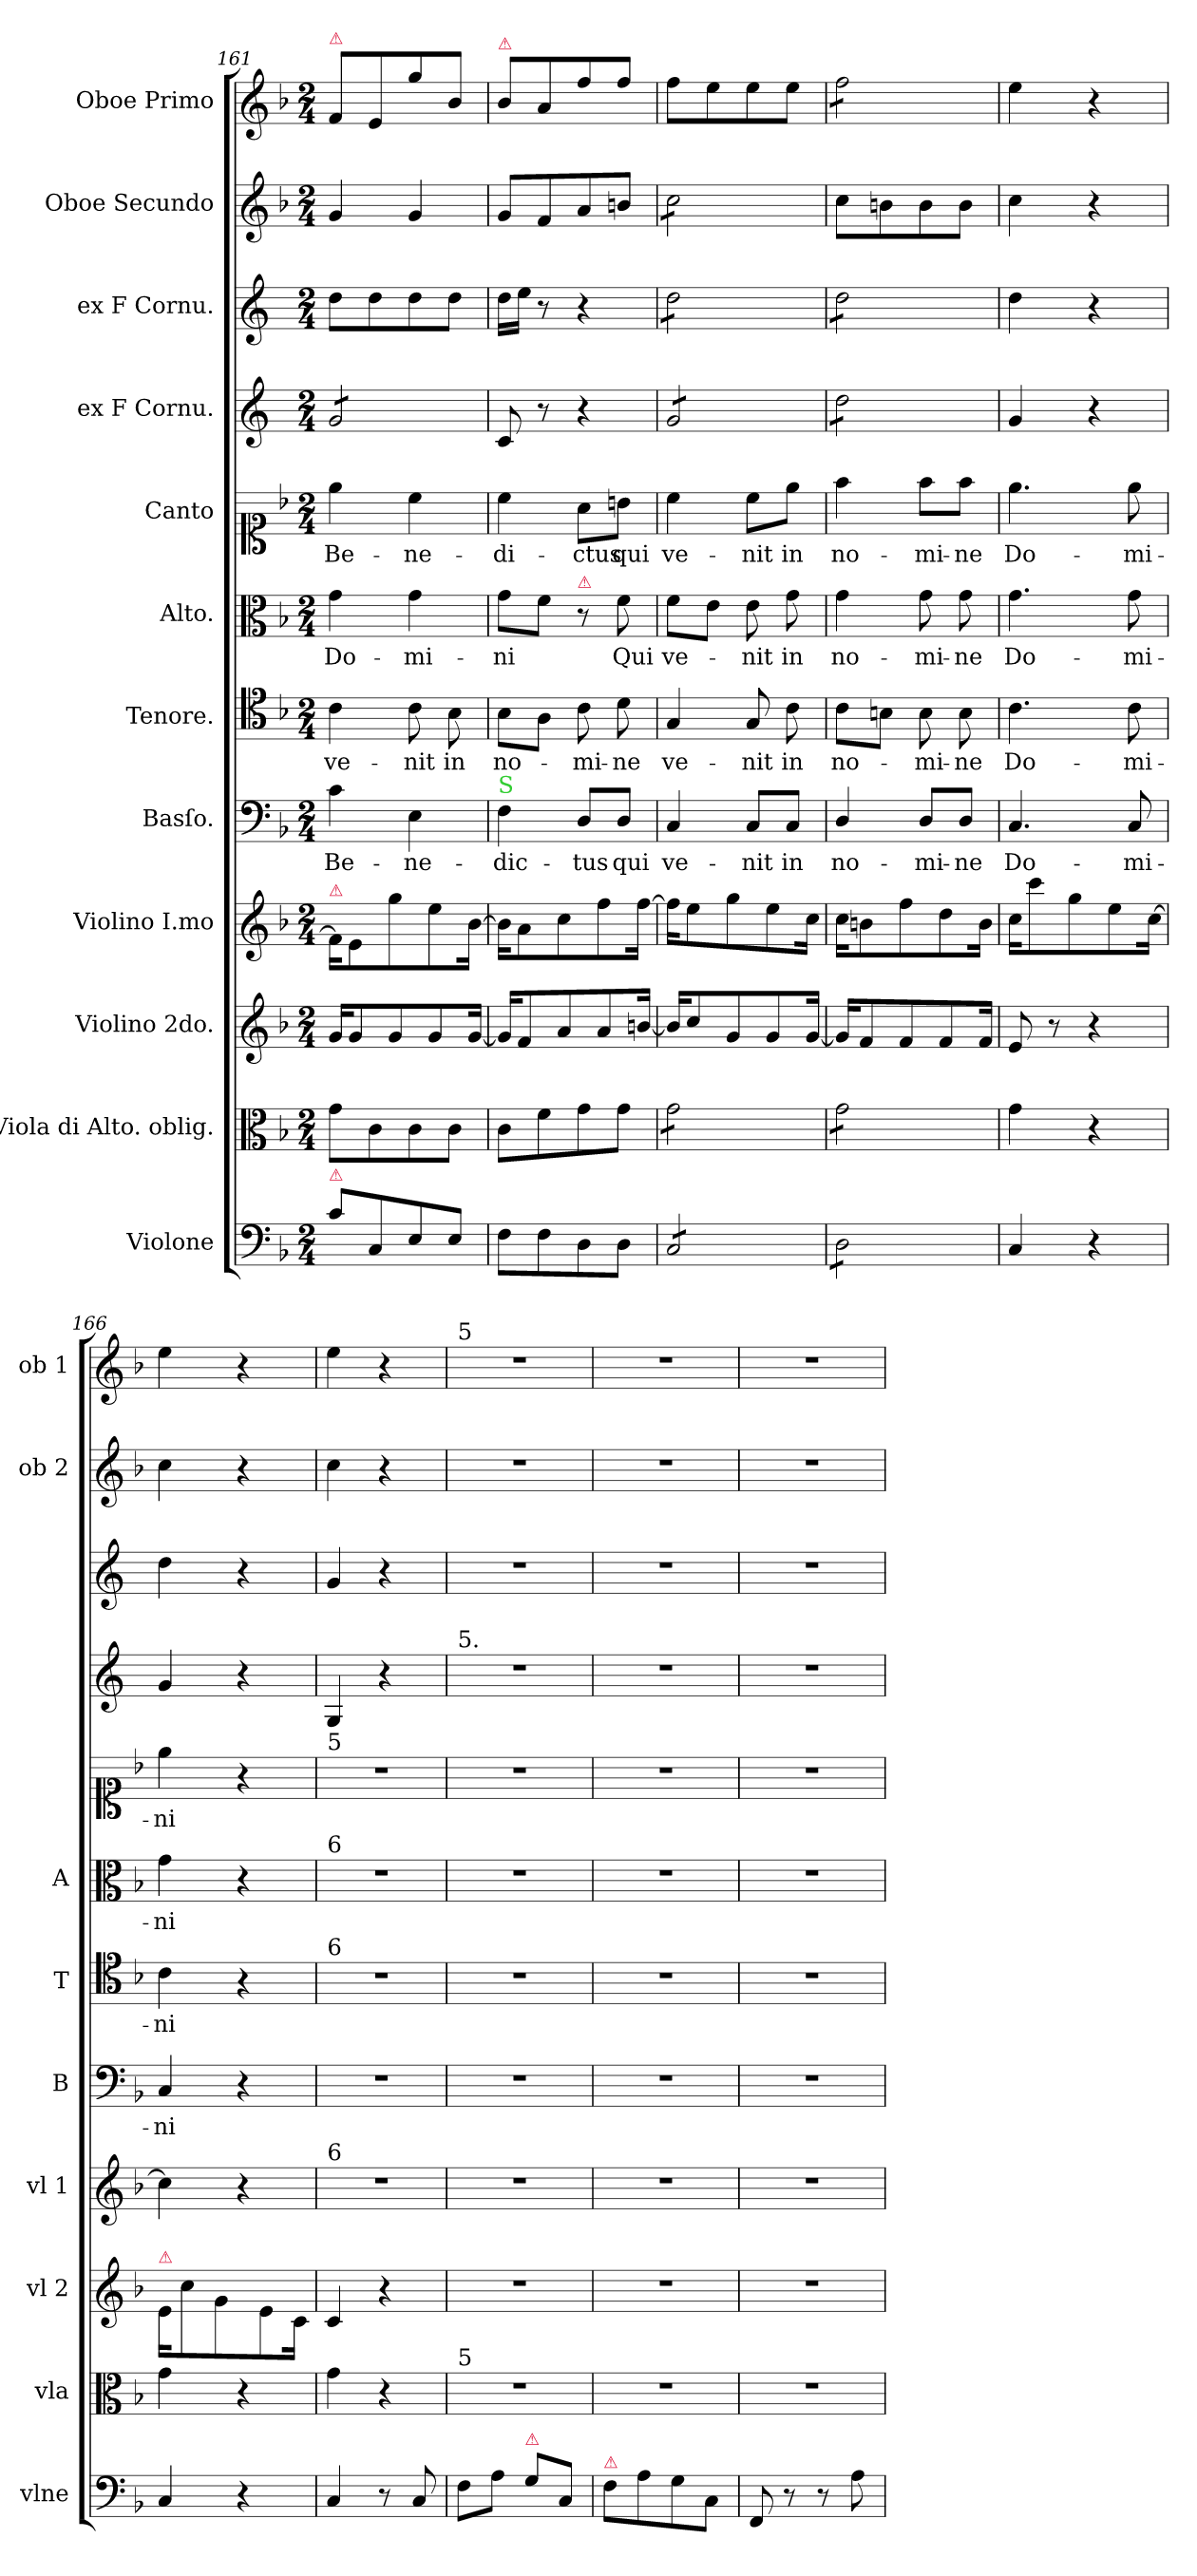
**kern	**kern	**kern	**kern	**kern	**text	**kern	**text	**kern	**text	**kern	**text	**kern	**kern	**kern	**kern
*part12	*part11	*part10	*part9	*part8	*part8	*part7	*part7	*part6	*part6	*part5	*part5	*part4	*part3	*part2	*part1
*staff12	*staff11	*staff10	*staff9	*staff8	*staff8	*staff7	*staff7	*staff6	*staff6	*staff5	*staff5	*staff4	*staff3	*staff2	*staff1
*I"Violone	*I"Viola di Alto. oblig.	*I"Violino 2do.	*I"Violino I.mo	*I"Basſo.	*	*I"Tenore.	*	*I"Alto.	*	*I"Canto	*	*I"ex F Cornu.	*I"ex F Cornu.	*I"Oboe Secundo	*I"Oboe Primo
*I'vlne	*I'vla	*I'vl 2	*I'vl 1	*I'B	*	*I'T	*	*I'A	*	*	*	*	*	*I'ob 2	*I'ob 1
*clefF4	*clefC3	*clefG2	*clefG2	*clefF4	*	*clefC4	*	*clefC3	*	*clefC1	*	*clefG2	*clefG2	*clefG2	*clefG2
*ITrd8c12	*	*	*	*	*	*	*	*	*	*	*	*ITrd4c7	*ITrd4c7	*	*
*k[b-]	*k[b-]	*k[b-]	*k[b-]	*k[b-]	*	*k[b-]	*	*k[b-]	*	*k[b-]	*	*k[b-]	*k[b-]	*k[b-]	*k[b-]
*F:	*F:	*F:	*F:	*F:	*	*F:	*	*F:	*	*F:	*	*F:	*F:	*F:	*F:
*M2/4	*M2/4	*M2/4	*M2/4	*M2/4	*	*M2/4	*	*M2/4	*	*M2/4	*	*M2/4	*M2/4	*M2/4	*M2/4
=161	=161	=161	=161	=161	=161	=161	=161	=161	=161	=161	=161	=161	=161	=161	=161
!	!	!	!	!	!	!	!	!	!	!	!	!	!	!	!LO:TX:a:color=crimson:t=⚠
!	!	!	!LO:TX:a:color=crimson:t=⚠	!	!	!	!	!	!	!	!	!	!	!	!
!LO:TX:a:color=crimson:t=⚠	!	!	!	!	!	!	!	!	!	!	!	!	!	!	!
*	*	*	*	*	*	*	*	*	*	*	*	*tremolo	*	*	*
8C\L	8g\L	16g/KL	16f/KL]	4c\	Be-	4c\	ve-	4g\	Do-	4ee\	Be-	8c/L	8g\L	4g/	8f/L
.	.	8g/	8e/	.	.	.	.	.	.	.	.	.	.	.	.
8CC/	8c\	.	.	.	.	.	.	.	.	.	.	8c/	8g\	.	8e/
.	.	8g/	8gg\	.	.	.	.	.	.	.	.	.	.	.	.
8EE/	8c\	.	.	4E\	-ne-	8c\	-nit	4g\	-mi-	4cc\	-ne-	8c/	8g\	4g/	8gg\
.	.	8g/	8ee\	.	.	.	.	.	.	.	.	.	.	.	.
8EE/J	8c\J	.	.	.	.	8B-\	in	.	.	.	.	8c/J	8g\J	.	8b-\J
*	*	*	*	*	*	*	*	*	*	*	*	*Xtremolo	*	*	*
.	.	[16g/Jk	[16b-\Jk	.	.	.	.	.	.	.	.	.	.	.	.
=162	=162	=162	=162	=162	=162	=162	=162	=162	=162	=162	=162	=162	=162	=162	=162
!	!	!	!	!	!	!	!	!	!	!	!	!	!	!	!LO:TX:a:color=crimson:t=⚠
!	!	!	!	!LO:TX:a:color=limegreen:t=S	!	!	!	!	!	!	!	!	!	!	!
8FF\L	8c\L	16g/KL]	16b-\KL]	4F\	-dic-	8B-\L	no-	8g\L	-ni	4cc\	-di-	8F/	16g\LL	8g/L	8b-/L
.	.	8f/	8a\	.	.	.	.	.	.	.	.	.	16a\JJ	.	.
8FF\	8f\	.	.	.	.	8A\J	.	8f\J	.	.	.	8r	8r	8f/	8a/
.	.	8a/	8cc\	.	.	.	.	.	.	.	.	.	.	.	.
!	!	!	!	!	!	!	!	!LO:TX:a:color=crimson:t=⚠	!	!	!	!	!	!	!
8DD\	8g\	.	.	8D/L	-tus	8c\	-mi-	8r	.	8a\L	-ctus	4r	4r	8a/	8ff\
.	.	8a/	8ff\	.	.	.	.	.	.	.	.	.	.	.	.
8DD\J	8g\J	.	.	8D/J	qui	8d\	-ne	8f\	Qui	8bn\J	qui	.	.	8bn/J	8ff\J
.	.	[16bn/Jk	[16ff\Jk	.	.	.	.	.	.	.	.	.	.	.	.
=163	=163	=163	=163	=163	=163	=163	=163	=163	=163	=163	=163	=163	=163	=163	=163
*tremolo	*	*	*	*	*	*	*	*	*	*	*	*	*	*	*
*	*tremolo	*	*	*	*	*	*	*	*	*	*	*	*	*	*
*	*	*	*	*	*	*	*	*	*	*	*	*tremolo	*	*	*
*	*	*	*	*	*	*	*	*	*	*	*	*	*tremolo	*	*
*	*	*	*	*	*	*	*	*	*	*	*	*	*	*tremolo	*
8CC/L	8g\L	16b/KL]	16ff\KL]	4C/	ve-	4G/	ve-	8f\L	ve-	4cc\	ve-	8c/L	8g\L	8cc\L	8ff\L
.	.	8cc/	8ee\	.	.	.	.	.	.	.	.	.	.	.	.
8CC/	8g\	.	.	.	.	.	.	8e\J	.	.	.	8c/	8g\	8cc\	8ee\
.	.	8g/	8gg\	.	.	.	.	.	.	.	.	.	.	.	.
8CC/	8g\	.	.	8C/L	-nit	8G/	-nit	8e\	-nit	8cc\L	-nit	8c/	8g\	8cc\	8ee\
.	.	8g/	8ee\	.	.	.	.	.	.	.	.	.	.	.	.
8CC/J	8g\J	.	.	8C/J	in	8c\	in	8g\	in	8ee\J	in	8c/J	8g\J	8cc\J	8ee\J
*	*	*	*	*	*	*	*	*	*	*	*	*	*	*Xtremolo	*
.	.	[16g/Jk	16cc\Jk	.	.	.	.	.	.	.	.	.	.	.	.
=164	=164	=164	=164	=164	=164	=164	=164	=164	=164	=164	=164	=164	=164	=164	=164
*	*	*	*	*	*	*	*	*	*	*	*	*	*	*	*tremolo
8DD\L	8g\L	16g/KL]	16cc\KL	4D/	no-	8c\L	no-	4g\	no-	4ff\	no-	8g\L	8g\L	8cc\L	8ff\L
.	.	8f/	8bn\	.	.	.	.	.	.	.	.	.	.	.	.
8DD\	8g\	.	.	.	.	8Bn\J	.	.	.	.	.	8g\	8g\	8bn\	8ff\
.	.	8f/	8ff\	.	.	.	.	.	.	.	.	.	.	.	.
8DD\	8g\	.	.	8D/L	-mi-	8B\	-mi-	8g\	-mi-	8ff\L	-mi-	8g\	8g\	8b\	8ff\
.	.	8f/	8dd\	.	.	.	.	.	.	.	.	.	.	.	.
8DD\J	8g\J	.	.	8D/J	-ne	8B\	-ne	8g\	-ne	8ff\J	-ne	8g\J	8g\J	8b\J	8ff\J
*	*	*	*	*	*	*	*	*	*	*	*	*	*	*	*Xtremolo
*	*	*	*	*	*	*	*	*	*	*	*	*	*Xtremolo	*	*
*	*	*	*	*	*	*	*	*	*	*	*	*Xtremolo	*	*	*
*	*Xtremolo	*	*	*	*	*	*	*	*	*	*	*	*	*	*
*Xtremolo	*	*	*	*	*	*	*	*	*	*	*	*	*	*	*
.	.	16f/Jk	16b\Jk	.	.	.	.	.	.	.	.	.	.	.	.
=165	=165	=165	=165	=165	=165	=165	=165	=165	=165	=165	=165	=165	=165	=165	=165
4CC/	4g\	8e/	16cc\KL	4.C/	Do-	4.c\	Do-	4.g\	Do-	4.ee\	Do-	4c/	4g\	4cc\	4ee\
.	.	.	8ccc\	.	.	.	.	.	.	.	.	.	.	.	.
.	.	8r	.	.	.	.	.	.	.	.	.	.	.	.	.
.	.	.	8gg\	.	.	.	.	.	.	.	.	.	.	.	.
4r	4r	4r	.	.	.	.	.	.	.	.	.	4r	4r	4r	4r
.	.	.	8ee\	.	.	.	.	.	.	.	.	.	.	.	.
.	.	.	.	8C/	-mi-	8c\	-mi-	8g\	-mi-	8ee\	-mi-	.	.	.	.
.	.	.	[16cc\Jk	.	.	.	.	.	.	.	.	.	.	.	.
=166	=166	=166	=166	=166	=166	=166	=166	=166	=166	=166	=166	=166	=166	=166	=166
!	!	!LO:TX:a:color=crimson:t=⚠	!	!	!	!	!	!	!	!	!	!	!	!	!
4CC/	4g\	16e/KL	4cc\]	4C/	-ni	4c\	-ni	4g\	-ni	4ee\	-ni	4c/	4g\	4cc\	4ee\
.	.	8cc\	.	.	.	.	.	.	.	.	.	.	.	.	.
.	.	8g\	.	.	.	.	.	.	.	.	.	.	.	.	.
4r	4r	.	4r	4r	.	4r	.	4r	.	4r	.	4r	4r	4r	4r
.	.	8e\	.	.	.	.	.	.	.	.	.	.	.	.	.
.	.	16c\Jk	.	.	.	.	.	.	.	.	.	.	.	.	.
=167	=167	=167	=167	=167	=167	=167	=167	=167	=167	=167	=167	=167	=167	=167	=167
!	!	!	!	!	!	!	!	!	!	!LO:TX:a:t=5	!	!	!	!	!
!	!	!	!	!	!	!	!	!LO:TX:a:t=6	!	!	!	!	!	!	!
!	!	!	!	!	!	!LO:TX:a:t=6	!	!	!	!	!	!	!	!	!
!	!	!	!LO:TX:a:t=6	!	!	!	!	!	!	!	!	!	!	!	!
4CC/	4g\	4c/	2r	2r	.	2r	.	2r	.	2r	.	4C/	4c/	4cc\	4ee\
8r	4r	4r	.	.	.	.	.	.	.	.	.	4r	4r	4r	4r
8CC/	.	.	.	.	.	.	.	.	.	.	.	.	.	.	.
=168	=168	=168	=168	=168	=168	=168	=168	=168	=168	=168	=168	=168	=168	=168	=168
!	!	!	!	!	!	!	!	!	!	!	!	!	!	!	!LO:TX:a:t=5
!	!	!	!	!	!	!	!	!	!	!	!	!LO:TX:a:t=5.	!	!	!
!	!LO:TX:a:t=5	!	!	!	!	!	!	!	!	!	!	!	!	!	!
8FF\L	2r	2r	2r	2r	.	2r	.	2r	.	2r	.	2r	2r	2r	2r
8AA\J	.	.	.	.	.	.	.	.	.	.	.	.	.	.	.
!LO:TX:a:color=crimson:t=⚠	!	!	!	!	!	!	!	!	!	!	!	!	!	!	!
8GG\L	.	.	.	.	.	.	.	.	.	.	.	.	.	.	.
8CC/J	.	.	.	.	.	.	.	.	.	.	.	.	.	.	.
=169	=169	=169	=169	=169	=169	=169	=169	=169	=169	=169	=169	=169	=169	=169	=169
!LO:TX:a:color=crimson:t=⚠	!	!	!	!	!	!	!	!	!	!	!	!	!	!	!
8FF\L	2r	2r	2r	2r	.	2r	.	2r	.	2r	.	2r	2r	2r	2r
8AA\	.	.	.	.	.	.	.	.	.	.	.	.	.	.	.
8GG\	.	.	.	.	.	.	.	.	.	.	.	.	.	.	.
8CC/J	.	.	.	.	.	.	.	.	.	.	.	.	.	.	.
=170	=170	=170	=170	=170	=170	=170	=170	=170	=170	=170	=170	=170	=170	=170	=170
8FFF/	2r	2r	2r	2r	.	2r	.	2r	.	2r	.	2r	2r	2r	2r
8r	.	.	.	.	.	.	.	.	.	.	.	.	.	.	.
8r	.	.	.	.	.	.	.	.	.	.	.	.	.	.	.
8AA\	.	.	.	.	.	.	.	.	.	.	.	.	.	.	.
=	=	=	=	=	=	=	=	=	=	=	=	=	=	=	=
*-	*-	*-	*-	*-	*-	*-	*-	*-	*-	*-	*-	*-	*-	*-	*-
